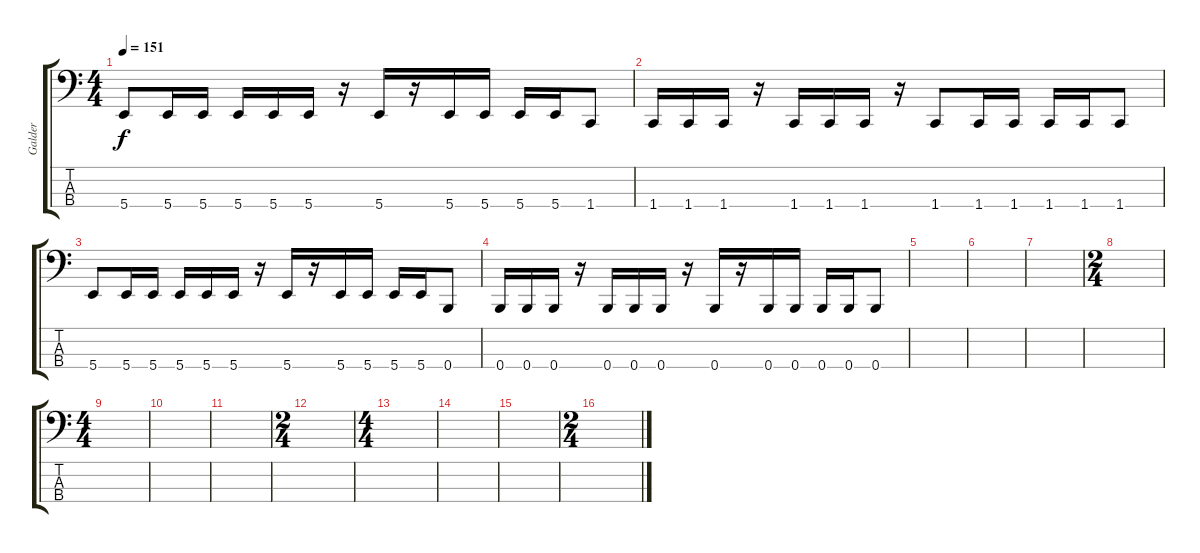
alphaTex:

\track ("Galder" "Galder") {instrument electricbassfinger}
\staff {score tabs}
\tuning (D2 A1 E1 B0) {hide}
\ts (4 4)
\tempo 151
\clef f4
\ks c
5.4.8{dy f} 5.4.16 5.4.16 5.4.16 5.4.16 5.4.16 r.16 5.4.16 r.16 5.4.16 5.4.16 5.4.16 5.4.16 1.4.8 |
1.4.16 1.4.16 1.4.16 r.16 1.4.16 1.4.16 1.4.16 r.16 1.4.8 1.4.16 1.4.16 1.4.16 1.4.16 1.4.8 |
5.4.8 5.4.16 5.4.16 5.4.16 5.4.16 5.4.16 r.16 5.4.16 r.16 5.4.16 5.4.16 5.4.16 5.4.16 0.4.8 |
0.4.16 0.4.16 0.4.16 r.16 0.4.16 0.4.16 0.4.16 r.16 0.4.16 r.16 0.4.16 0.4.16 0.4.16 0.4.16 0.4.8 |
|
|
|
\ts (2 4)
|
\ts (4 4)
|
|
|
\ts (2 4)
|
\ts (4 4)
|
|
|
\ts (2 4)
